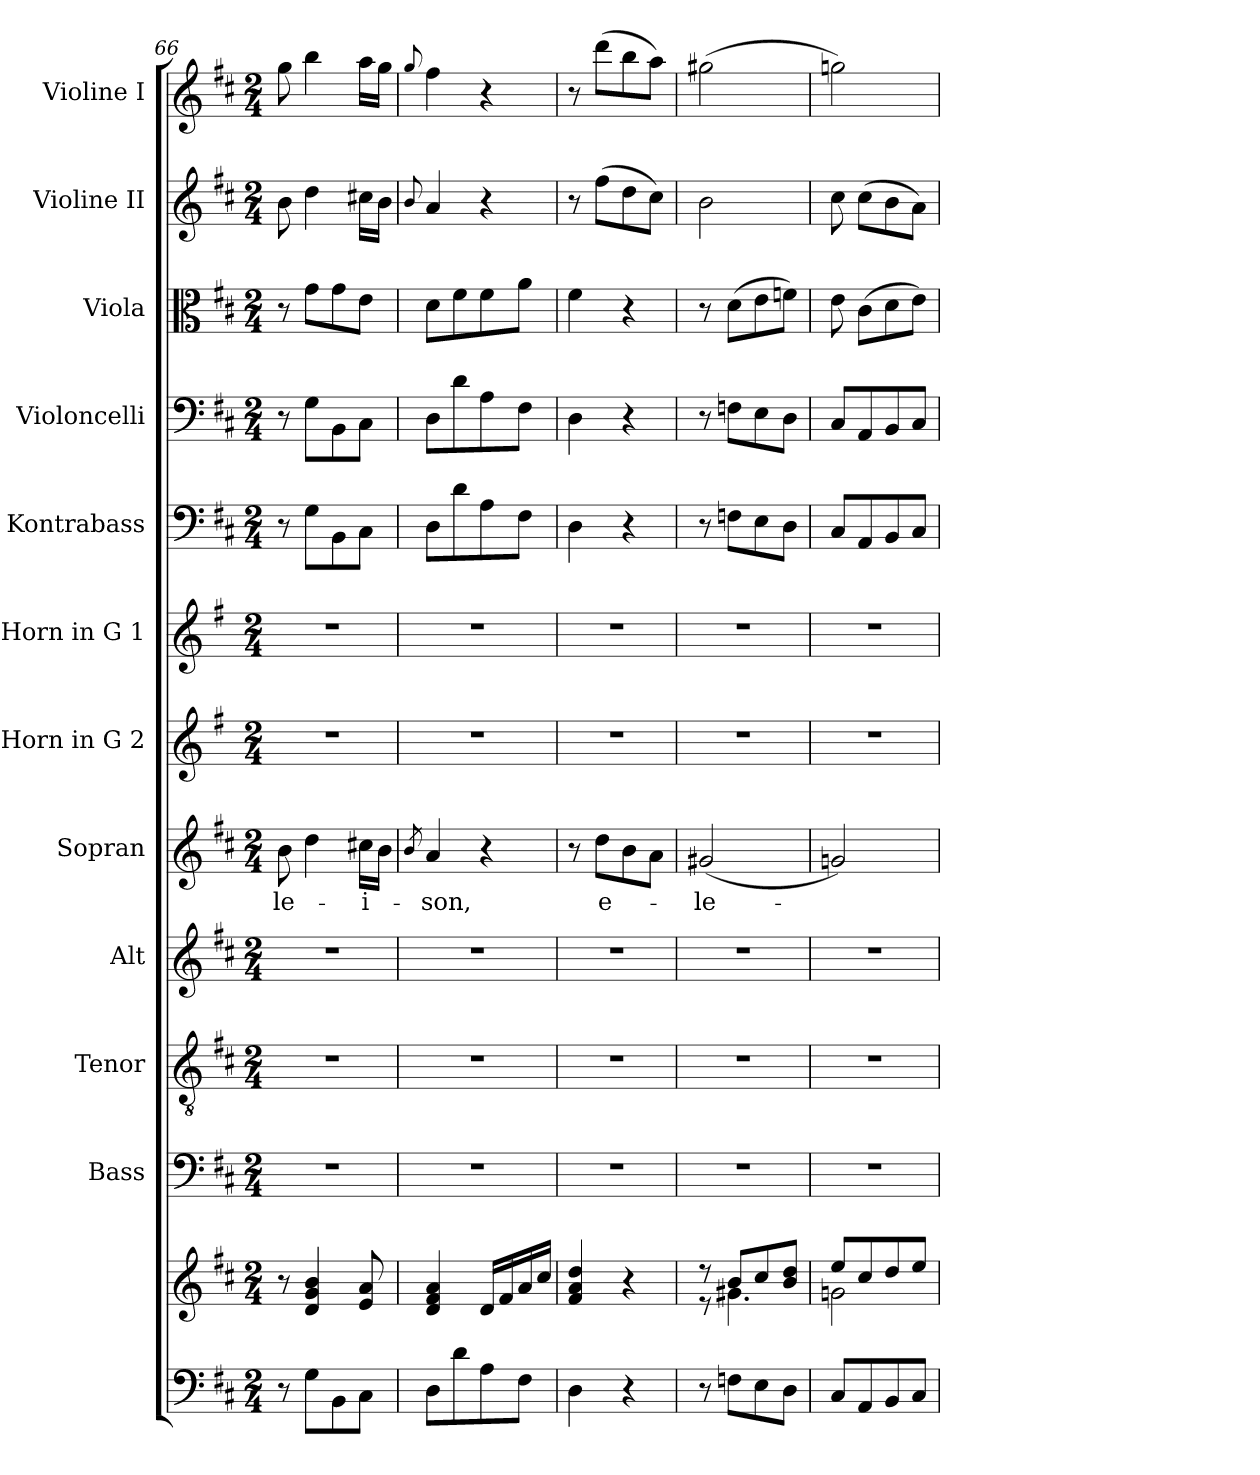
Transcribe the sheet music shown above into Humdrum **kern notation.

**kern	**kern	**kern	**kern	**kern	**kern	**text	**kern	**kern	**kern	**kern	**kern	**kern	**kern
*part12	*part12	*part11	*part10	*part9	*part8	*part8	*part7	*part6	*part5	*part4	*part3	*part2	*part1
*staff13	*staff12	*staff11	*staff10	*staff9	*staff8	*staff8	*staff7	*staff6	*staff5	*staff4	*staff3	*staff2	*staff1
*	*	*I"Bass	*I"Tenor	*I"Alt	*I"Sopran	*	*I"Horn in G 2	*I"Horn in G 1	*I"Kontrabass	*I"Violoncelli	*I"Viola	*I"Violine II	*I"Violine I
*	*	*I'B.	*I'T.	*I'A.	*I'S.	*	*I'Hrn. G 2	*I'Hrn. G 1	*I'Kb.	*I'Vc.	*I'Vla.	*I'Vl. II	*I'Vl. I
*clefF4	*clefG2	*clefF4	*clefGv2	*clefG2	*clefG2	*	*clefG2	*clefG2	*clefF4	*clefF4	*clefC3	*clefG2	*clefG2
*	*	*	*	*	*	*	*ITrd3c5	*ITrd3c5	*ITrd7c12	*	*	*	*
*k[f#c#]	*k[f#c#]	*k[f#c#]	*k[f#c#]	*k[f#c#]	*k[f#c#]	*	*k[f#c#]	*k[f#c#]	*k[f#c#]	*k[f#c#]	*k[f#c#]	*k[f#c#]	*k[f#c#]
*D:	*D:	*D:	*D:	*D:	*D:	*	*D:	*D:	*D:	*D:	*D:	*D:	*D:
*M2/4	*M2/4	*M2/4	*M2/4	*M2/4	*M2/4	*	*M2/4	*M2/4	*M2/4	*M2/4	*M2/4	*M2/4	*M2/4
=66	=66	=66	=66	=66	=66	=66	=66	=66	=66	=66	=66	=66	=66
!	!	!	!	!	!	!LO:LY:b	!	!	!	!	!	!	!
8r	8r	2r	2r	2r	8b\	-le-	2r	2r	8r	8r	8r	8b\	8gg\
8G\L	4d/ 4g/ 4b/	.	.	.	4dd\	.	.	.	8GG\L	8G\L	8g\L	4dd\	4bb\
8BB\	.	.	.	.	.	.	.	.	8BBB\	8BB\	8g\	.	.
!	!	!	!	!	!	!LO:LY:b	!	!	!	!	!	!	!
8C#\J	8e/ 8a/	.	.	.	16cc#X\LL	-i-	.	.	8CC#\J	8C#\J	8e\J	16cc#X\LL	16aa\LL
.	.	.	.	.	16b\JJ	.	.	.	.	.	.	16b\JJ	16gg\JJ
=67	=67	=67	=67	=67	=67	=67	=67	=67	=67	=67	=67	=67	=67
.	.	.	.	.	8qb/	.	.	.	.	.	.	8qqb/	8qqgg/
!	!	!	!	!	!	!LO:LY:b	!	!	!	!	!	!	!
8D\L	4d/ 4f#/ 4a/	2r	2r	2r	4a/	-son,	2r	2r	8DD\L	8D\L	8d\L	4a/	4ff#\
8d\	.	.	.	.	.	.	.	.	8D\	8d\	8f#\	.	.
8A\	16d/LL	.	.	.	4r	.	.	.	8AA\	8A\	8f#\	4r	4r
.	16f#/	.	.	.	.	.	.	.	.	.	.	.	.
8F#\J	16a/	.	.	.	.	.	.	.	8FF#\J	8F#\J	8a\J	.	.
.	16cc#/JJ	.	.	.	.	.	.	.	.	.	.	.	.
=68	=68	=68	=68	=68	=68	=68	=68	=68	=68	=68	=68	=68	=68
4D\	4f#/ 4a/ 4dd/	2r	2r	2r	8r	.	2r	2r	4DD\	4D\	4f#\	8r	8r
!	!	!	!	!	!	!LO:LY:b	!	!	!	!	!	!	!
.	.	.	.	.	8dd\L	e-	.	.	.	.	.	(>8ff#\L	(>8ddd\L
4r	4r	.	.	.	8b\	.	.	.	4r	4r	4r	8dd\	8bb\
.	.	.	.	.	8a\J	.	.	.	.	.	.	8cc#\J)	8aa\J)
=69	=69	=69	=69	=69	=69	=69	=69	=69	=69	=69	=69	=69	=69
*	*^	*	*	*	*	*	*	*	*	*	*	*	*
!	!	!	!	!	!	!	!LO:LY:b	!	!	!	!	!	!	!
8r	8r	8r	2r	2r	2r	(<2g#X/	-le-	2r	2r	8r	8r	8r	2b\	(>2gg#X\
8Fn\L	8b/L	4.g#X\	.	.	.	.	.	.	.	8FFn\L	8Fn\L	(>8d\L	.	.
8E\	8cc#/	.	.	.	.	.	.	.	.	8EE\	8E\	8e\	.	.
8D\J	8b/ 8dd/J	.	.	.	.	.	.	.	.	8DD\J	8D\J	8fn\J)	.	.
!!LO:PB:g=z
=70	=70	=70	=70	=70	=70	=70	=70	=70	=70	=70	=70	=70	=70	=70
8C#/L	8ee/L	2gn\	2r	2r	2r	2gn/)	.	2r	2r	8CC#/L	8C#/L	8e\	8cc#\	2ggn\)
8AA/	8cc#/	.	.	.	.	.	.	.	.	8AAA/	8AA/	(>8c#\L	(>8cc#\L	.
8BB/	8dd/	.	.	.	.	.	.	.	.	8BBB/	8BB/	8d\	8b\	.
8C#/J	8ee/J	.	.	.	.	.	.	.	.	8CC#/J	8C#/J	8e\J)	8a\J)	.
*	*v	*v	*	*	*	*	*	*	*	*	*	*	*	*
=	=	=	=	=	=	=	=	=	=	=	=	=	=
*-	*-	*-	*-	*-	*-	*-	*-	*-	*-	*-	*-	*-	*-
